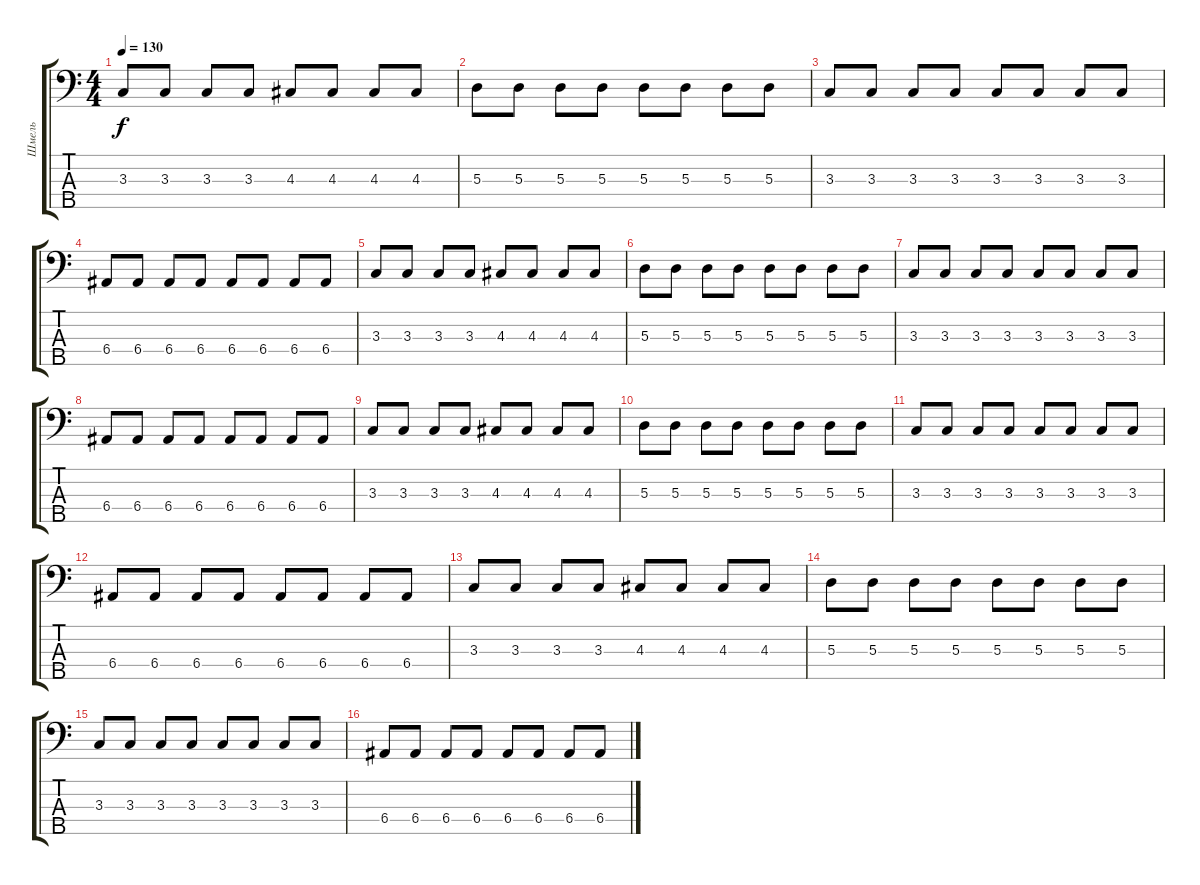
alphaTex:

\track ("Шмель" "Шмель") {instrument electricbassfinger}
\staff {score tabs}
\tuning (G2 D2 A1 E1 B0) {hide}
\ts (4 4)
\tempo 130
\clef f4
\ks c
3.3.8{dy f} 3.3.8 3.3.8 3.3.8 4.3.8 4.3.8 4.3.8 4.3.8 |
5.3.8 5.3.8 5.3.8 5.3.8 5.3.8 5.3.8 5.3.8 5.3.8 |
3.3.8 3.3.8 3.3.8 3.3.8 3.3.8 3.3.8 3.3.8 3.3.8 |
6.4.8 6.4.8 6.4.8 6.4.8 6.4.8 6.4.8 6.4.8 6.4.8 |
3.3.8 3.3.8 3.3.8 3.3.8 4.3.8 4.3.8 4.3.8 4.3.8 |
5.3.8 5.3.8 5.3.8 5.3.8 5.3.8 5.3.8 5.3.8 5.3.8 |
3.3.8 3.3.8 3.3.8 3.3.8 3.3.8 3.3.8 3.3.8 3.3.8 |
6.4.8 6.4.8 6.4.8 6.4.8 6.4.8 6.4.8 6.4.8 6.4.8 |
3.3.8 3.3.8 3.3.8 3.3.8 4.3.8 4.3.8 4.3.8 4.3.8 |
5.3.8 5.3.8 5.3.8 5.3.8 5.3.8 5.3.8 5.3.8 5.3.8 |
3.3.8 3.3.8 3.3.8 3.3.8 3.3.8 3.3.8 3.3.8 3.3.8 |
6.4.8 6.4.8 6.4.8 6.4.8 6.4.8 6.4.8 6.4.8 6.4.8 |
3.3.8 3.3.8 3.3.8 3.3.8 4.3.8 4.3.8 4.3.8 4.3.8 |
5.3.8 5.3.8 5.3.8 5.3.8 5.3.8 5.3.8 5.3.8 5.3.8 |
3.3.8 3.3.8 3.3.8 3.3.8 3.3.8 3.3.8 3.3.8 3.3.8 |
6.4.8 6.4.8 6.4.8 6.4.8 6.4.8 6.4.8 6.4.8 6.4.8
